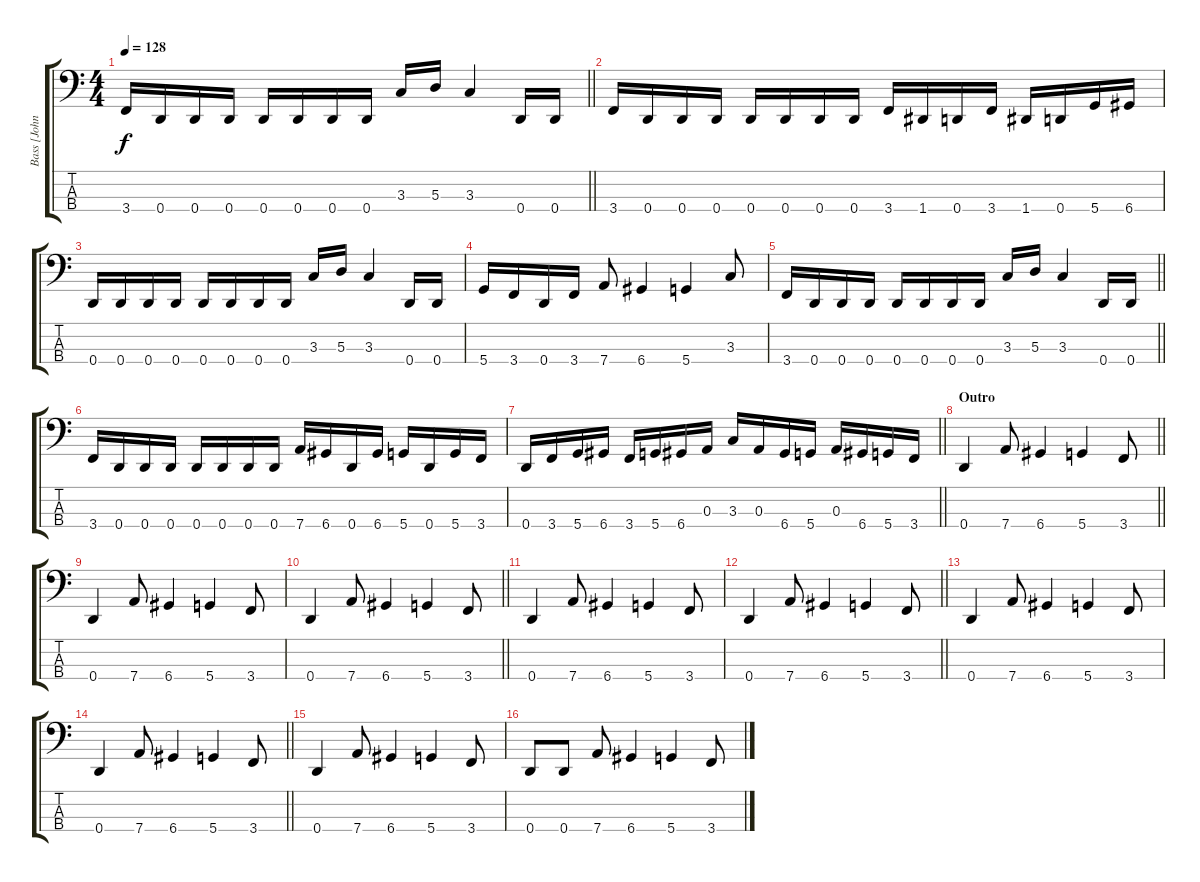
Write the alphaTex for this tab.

\track ("Bass [John Campbell]" "Bass [John") {instrument electricbassfinger}
\staff {score tabs}
\tuning (G2 D2 A1 D1) {hide}
\ts (4 4)
\tempo 128
\clef f4
\barLineRight lightlight
\ks c
3.4.16{dy f} 0.4.16 0.4.16 0.4.16 0.4.16 0.4.16 0.4.16 0.4.16 3.3.16 5.3.16 3.3.4 0.4.16 0.4.16 |
3.4.16 0.4.16 0.4.16 0.4.16 0.4.16 0.4.16 0.4.16 0.4.16 3.4.16 1.4.16 0.4.16 3.4.16 1.4.16 0.4.16 5.4.16 6.4.16 |
0.4.16 0.4.16 0.4.16 0.4.16 0.4.16 0.4.16 0.4.16 0.4.16 3.3.16 5.3.16 3.3.4 0.4.16 0.4.16 |
5.4.16 3.4.16 0.4.16 3.4.16 7.4.8 6.4.4 5.4.4 3.3.8 |
\barLineRight lightlight
3.4.16 0.4.16 0.4.16 0.4.16 0.4.16 0.4.16 0.4.16 0.4.16 3.3.16 5.3.16 3.3.4 0.4.16 0.4.16 |
3.4.16 0.4.16 0.4.16 0.4.16 0.4.16 0.4.16 0.4.16 0.4.16 7.4.16 6.4.16 0.4.16 6.4.16 5.4.16 0.4.16 5.4.16 3.4.16 |
\barLineRight lightlight
0.4.16 3.4.16 5.4.16 6.4.16 3.4.16 5.4.16 6.4.16 0.3.16 3.3.16 0.3.16 6.4.16 5.4.16 0.3.16 6.4.16 5.4.16 3.4.16 |
\section ("" "Outro")
\barLineRight lightlight
0.4.4 7.4.8 6.4.4 5.4.4 3.4.8 |
0.4.4 7.4.8 6.4.4 5.4.4 3.4.8 |
\barLineRight lightlight
0.4.4 7.4.8 6.4.4 5.4.4 3.4.8 |
0.4.4 7.4.8 6.4.4 5.4.4 3.4.8 |
\barLineRight lightlight
0.4.4 7.4.8 6.4.4 5.4.4 3.4.8 |
0.4.4 7.4.8 6.4.4 5.4.4 3.4.8 |
\barLineRight lightlight
0.4.4 7.4.8 6.4.4 5.4.4 3.4.8 |
0.4.4 7.4.8 6.4.4 5.4.4 3.4.8 |
0.4.8 0.4.8 7.4.8 6.4.4 5.4.4 3.4.8
